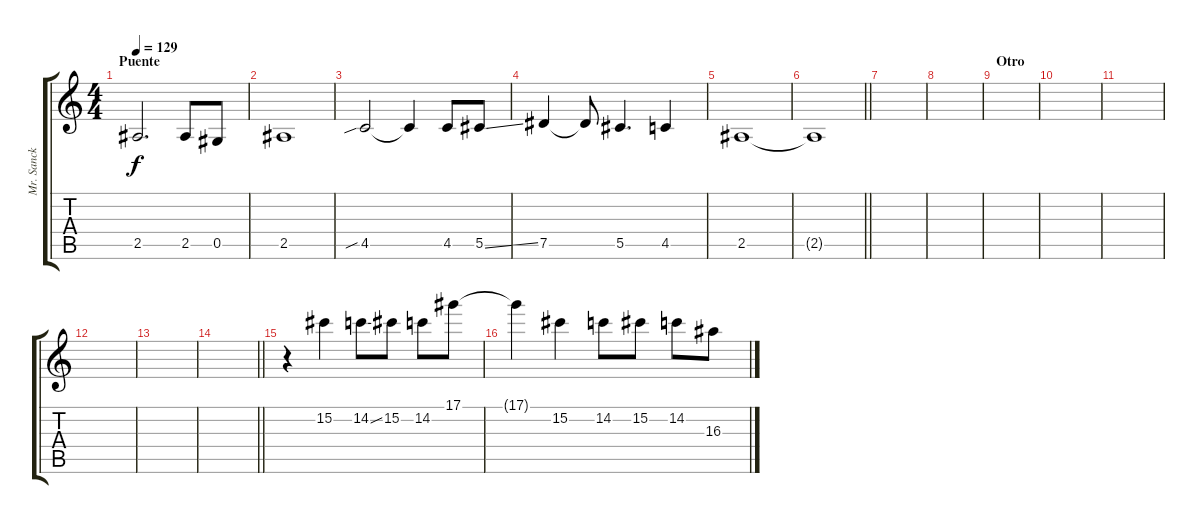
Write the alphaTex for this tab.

\track ("Mr. Sanck 2" "Mr. Sanck ") {instrument overdrivenguitar}
\staff {score tabs}
\tuning (Eb4 Bb3 Gb3 Db3 Ab2 Eb2) {hide}
\ts (4 4)
\section ("" "Puente")
\tempo 129
\clef g2
\ks c
2.5.2{d dy f} 2.5.8 0.5.8 |
2.5.1 |
4.5{sib}.2{volume 16 instrument overdrivenguitar} 4.5{t}.4 4.5.8 5.5{ss}.8 |
7.5.4 7.5{t}.8 5.5.4{d} 4.5.4 |
2.5.1 |
\barLineRight lightlight
2.5{t}.1 |
|
|
\section ("" "Otro")
|
|
|
|
|
\barLineRight lightlight
|
r.4{volume 10 instrument overdrivenguitar} 15.2.4 14.2{ss}.8 15.2.8 14.2.8 17.1.8 |
17.1{t}.4 15.2.4 14.2.8 15.2.8 14.2.8 16.3.8
